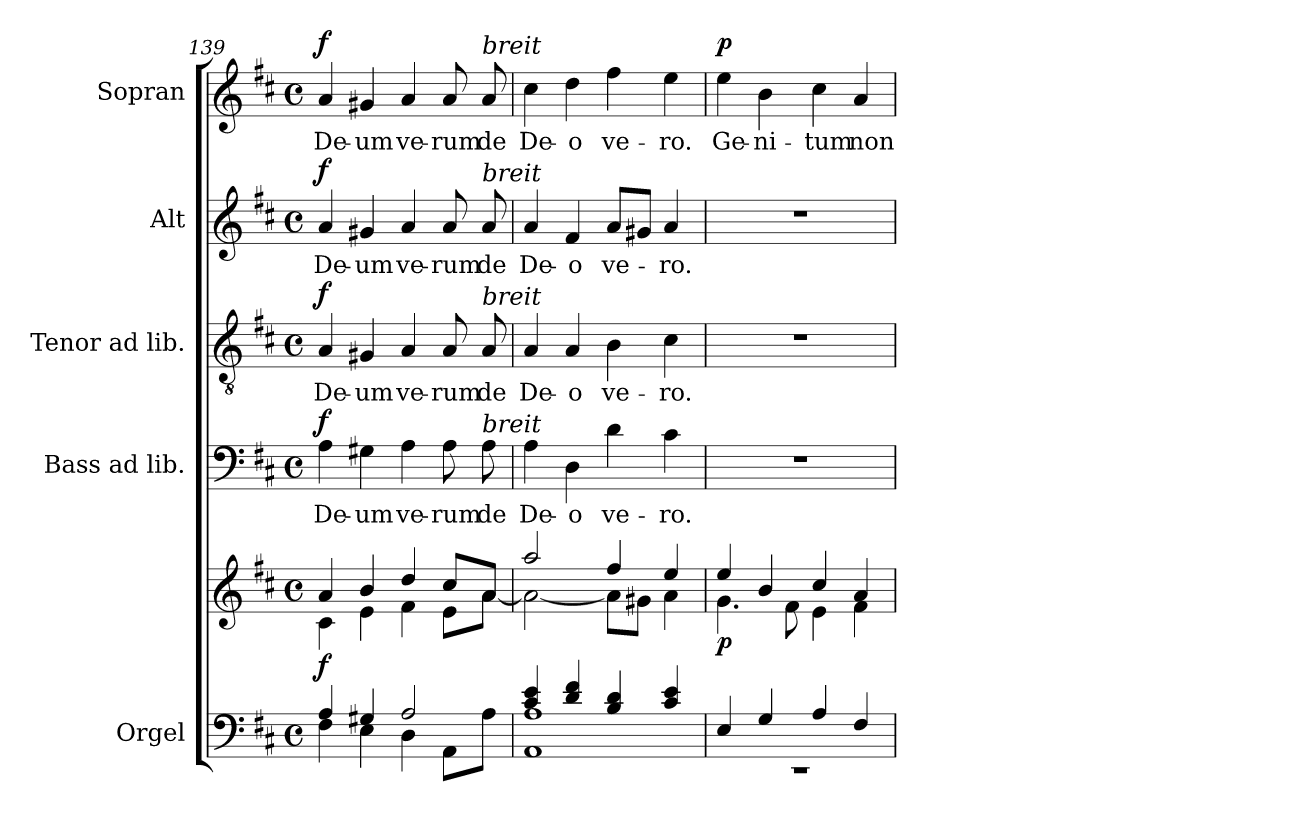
**kern	**kern	**dynam	**kern	**text	**dynam	**kern	**text	**dynam	**kern	**text	**dynam	**kern	**text	**dynam
*part5	*part5	*part5	*part4	*part4	*part4	*part3	*part3	*part3	*part2	*part2	*part2	*part1	*part1	*part1
*staff6	*staff5	*staff5/6	*staff4	*staff4	*staff4	*staff3	*staff3	*staff3	*staff2	*staff2	*staff2	*staff1	*staff1	*staff1
*I"Orgel	*	*	*I"Bass ad lib.	*	*	*I"Tenor ad lib.	*	*	*I"Alt	*	*	*I"Sopran	*	*
*I'Org.	*	*	*I'B.	*	*	*I'T.	*	*	*I'A.	*	*	*I'S.	*	*
*clefF4	*clefG2	*	*clefF4	*	*	*clefGv2	*	*	*clefG2	*	*	*clefG2	*	*
*k[f#c#]	*k[f#c#]	*	*k[f#c#]	*	*	*k[f#c#]	*	*	*k[f#c#]	*	*	*k[f#c#]	*	*
*D:	*D:	*	*D:	*	*	*D:	*	*	*D:	*	*	*D:	*	*
*M4/4	*M4/4	*	*M4/4	*	*	*M4/4	*	*	*M4/4	*	*	*M4/4	*	*
*met(c)	*met(c)	*	*met(c)	*	*	*met(c)	*	*	*met(c)	*	*	*met(c)	*	*
=139	=139	=139	=139	=139	=139	=139	=139	=139	=139	=139	=139	=139	=139	=139
*^	*^	*	*	*	*	*	*	*	*	*	*	*	*	*
!	!	!	!	!LO:DY:b	!	!LO:LY:b	!LO:DY:a	!	!LO:LY:b	!LO:DY:a	!	!LO:LY:b	!LO:DY:a	!	!LO:LY:b	!LO:DY:a
4A/	4F#\	4a/	4c#\	f	4A\	De-	f	4A/	De-	f	4a/	De-	f	4a/	De-	f
!	!	!	!	!	!	!LO:LY:b	!	!	!LO:LY:b	!	!	!LO:LY:b	!	!	!LO:LY:b	!
4G#X/	4E\	4b/	4e\	.	4G#X\	-um	.	4G#X/	-um	.	4g#X/	-um	.	4g#X/	-um	.
!	!	!	!	!	!	!LO:LY:b	!	!	!LO:LY:b	!	!	!LO:LY:b	!	!	!LO:LY:b	!
2A/	4D\	4dd/	4f#\	.	4A\	ve-	.	4A/	ve-	.	4a/	ve-	.	4a/	ve-	.
!	!	!	!	!	!	!LO:LY:b	!	!	!LO:LY:b	!	!	!LO:LY:b	!	!	!LO:LY:b	!
.	8AA\L	8cc#/L	8e\L	.	8A\	-rum	.	8A/	-rum	.	8a/	-rum	.	8a/	-rum	.
!	!	!	!	!	!	!	!	!	!	!	!	!	!	!LO:TX:a:i:t=breit	!	!
!	!	!	!	!	!	!	!	!	!	!	!LO:TX:a:i:t=breit	!	!	!	!	!
!	!	!	!	!	!	!	!	!LO:TX:a:i:t=breit	!	!	!	!	!	!	!	!
!	!	!	!	!	!LO:TX:a:i:t=breit	!	!	!	!	!	!	!	!	!	!	!
!	!	!	!	!	!	!LO:LY:b	!	!	!LO:LY:b	!	!	!LO:LY:b	!	!	!LO:LY:b	!
.	8A\J	8a/J	[<8a\J	.	8A\	de	.	8A/	de	.	8a/	de	.	8a/	de	.
=140	=140	=140	=140	=140	=140	=140	=140	=140	=140	=140	=140	=140	=140	=140	=140	=140
!	!	!	!	!	!	!LO:LY:b	!	!	!LO:LY:b	!	!	!LO:LY:b	!	!	!LO:LY:b	!
4c#/ 4e/	1AA 1A	2aa/	2a\_	.	4A\	De-	.	4A/	De-	.	4a/	De-	.	4cc#\	De-	.
!	!	!	!	!	!	!LO:LY:b	!	!	!LO:LY:b	!	!	!LO:LY:b	!	!	!LO:LY:b	!
4d/ 4f#/	.	.	.	.	4D\	-o	.	4A/	-o	.	4f#/	-o	.	4dd\	-o	.
!	!	!	!	!	!	!LO:LY:b	!	!	!LO:LY:b	!	!	!LO:LY:b	!	!	!LO:LY:b	!
4B/ 4d/	.	4ff#/	8a\L]	.	4d\	ve-	.	4B\	ve-	.	8a/L	ve-	.	4ff#\	ve-	.
.	.	.	8g#X\J	.	.	.	.	.	.	.	8g#X/J	.	.	.	.	.
!	!	!	!	!	!	!LO:LY:b	!	!	!LO:LY:b	!	!	!LO:LY:b	!	!	!LO:LY:b	!
4c#/ 4e/	.	4ee/	4a\	.	4c#\	-ro.	.	4c#\	-ro.	.	4a/	-ro.	.	4ee\	-ro.	.
!!LO:PB:g=z
=141	=141	=141	=141	=141	=141	=141	=141	=141	=141	=141	=141	=141	=141	=141	=141	=141
!	!	!	!	!LO:DY:b	!	!	!	!	!	!	!	!	!	!	!LO:LY:b	!LO:DY:a
4E/	1rEE	4ee/	4.g\	p	1r	.	.	1r	.	.	1r	.	.	4ee\	Ge-	p
!	!	!	!	!	!	!	!	!	!	!	!	!	!	!	!LO:LY:b	!
4G/	.	4b/	.	.	.	.	.	.	.	.	.	.	.	4b\	-ni-	.
.	.	.	8f#\	.	.	.	.	.	.	.	.	.	.	.	.	.
!	!	!	!	!	!	!	!	!	!	!	!	!	!	!	!LO:LY:b	!
4A/	.	4cc#/	4e\	.	.	.	.	.	.	.	.	.	.	4cc#\	-tum	.
!	!	!	!	!	!	!	!	!	!	!	!	!	!	!	!LO:LY:b	!
4F#/	.	4a/	4f#\	.	.	.	.	.	.	.	.	.	.	4a/	non	.
*v	*v	*	*	*	*	*	*	*	*	*	*	*	*	*	*	*
*	*v	*v	*	*	*	*	*	*	*	*	*	*	*	*	*
=	=	=	=	=	=	=	=	=	=	=	=	=	=	=
*-	*-	*-	*-	*-	*-	*-	*-	*-	*-	*-	*-	*-	*-	*-
